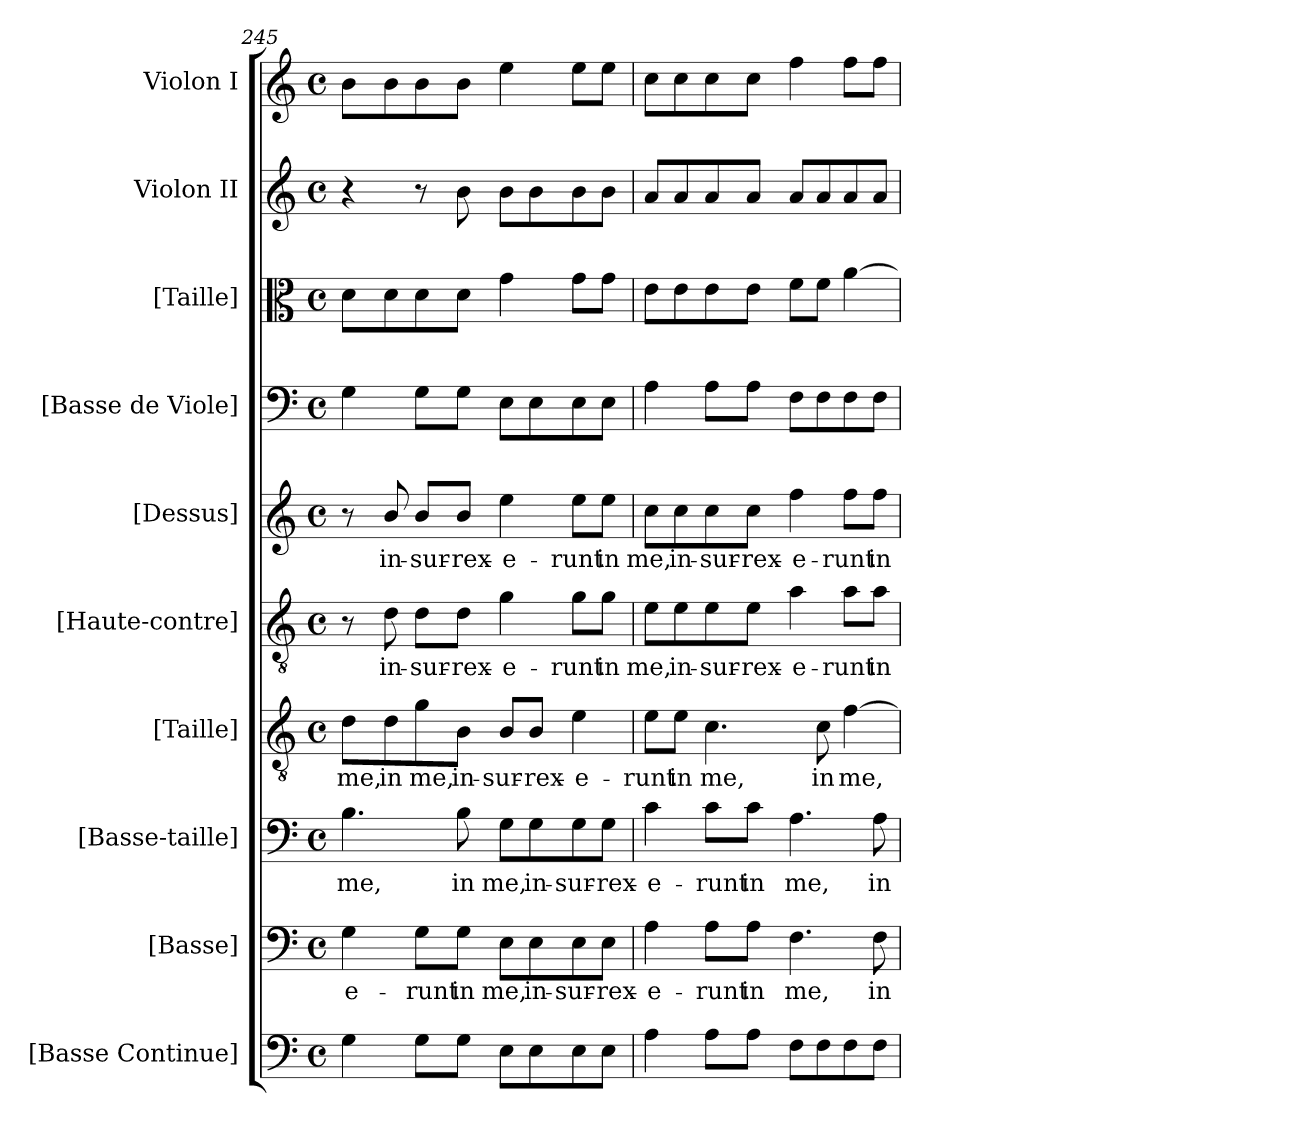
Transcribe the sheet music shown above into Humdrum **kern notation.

**kern	**kern	**text	**kern	**text	**kern	**text	**kern	**text	**kern	**text	**kern	**kern	**kern	**kern
*part10	*part9	*part9	*part8	*part8	*part7	*part7	*part6	*part6	*part5	*part5	*part4	*part3	*part2	*part1
*staff10	*staff9	*staff9	*staff8	*staff8	*staff7	*staff7	*staff6	*staff6	*staff5	*staff5	*staff4	*staff3	*staff2	*staff1
*I"[Basse Continue]	*I"[Basse]	*	*I"[Basse-taille]	*	*I"[Taille]	*	*I"[Haute-contre]	*	*I"[Dessus]	*	*I"[Basse de Viole]	*I"[Taille]	*I"Violon II	*I"Violon I
*I'B.c.	*I'B.	*	*I'B.t.	*	*I'T.	*	*I'H.C.	*	*I'D.	*	*	*	*I'Vln. II	*I'Vln. I
*clefF4	*clefF4	*	*clefF4	*	*clefGv2	*	*clefGv2	*	*clefG2	*	*clefF4	*clefC3	*clefG2	*clefG2
*	*	*	*	*	*ITrd7c12	*	*ITrd7c12	*	*	*	*	*	*	*
*k[]	*k[]	*	*k[]	*	*k[]	*	*k[]	*	*k[]	*	*k[]	*k[]	*k[]	*k[]
*M4/4	*M4/4	*	*M4/4	*	*M4/4	*	*M4/4	*	*M4/4	*	*M4/4	*M4/4	*M4/4	*M4/4
*met(c)	*met(c)	*	*met(c)	*	*met(c)	*	*met(c)	*	*met(c)	*	*met(c)	*met(c)	*met(c)	*met(c)
=245	=245	=245	=245	=245	=245	=245	=245	=245	=245	=245	=245	=245	=245	=245
!	!	!LO:LY:b:color=#000000	!	!	!	!	!	!	!	!	!	!	!	!
!	!	!	!	!LO:LY:b:color=#000000	!	!	!	!	!	!	!	!	!	!
!	!	!	!	!	!	!LO:LY:b:color=#000000	!	!	!	!	!	!	!	!
4Gi\	4Gi\	-e-	4.Bi\	me,	8Di\L	me,	8r	.	8r	.	4Gi\	8di\L	4r	8bi\L
!	!	!	!	!	!	!LO:LY:b:color=#000000	!	!	!	!	!	!	!	!
!	!	!	!	!	!	!	!	!LO:LY:b:color=#000000	!	!	!	!	!	!
!	!	!	!	!	!	!	!	!	!	!LO:LY:b:color=#000000	!	!	!	!
.	.	.	.	.	8Di\	in	8Di\	in-	8bi/	in-	.	8di\	.	8bi\
!	!	!LO:LY:b:color=#000000	!	!	!	!	!	!	!	!	!	!	!	!
!	!	!	!	!	!	!LO:LY:b:color=#000000	!	!	!	!	!	!	!	!
!	!	!	!	!	!	!	!	!LO:LY:b:color=#000000	!	!	!	!	!	!
!	!	!	!	!	!	!	!	!	!	!LO:LY:b:color=#000000	!	!	!	!
8Gi\L	8Gi\L	-runt	.	.	8Gi\	me,	8Di\L	-sur-	8bi/L	-sur-	8Gi\L	8di\	8r	8bi\
!	!	!LO:LY:b:color=#000000	!	!	!	!	!	!	!	!	!	!	!	!
!	!	!	!	!LO:LY:b:color=#000000	!	!	!	!	!	!	!	!	!	!
!	!	!	!	!	!	!LO:LY:b:color=#000000	!	!	!	!	!	!	!	!
!	!	!	!	!	!	!	!	!LO:LY:b:color=#000000	!	!	!	!	!	!
!	!	!	!	!	!	!	!	!	!	!LO:LY:b:color=#000000	!	!	!	!
8Gi\J	8Gi\J	in	8Bi\	in	8BBi\J	in-	8Di\J	-rex-	8bi/J	-rex-	8Gi\J	8di\J	8bi\	8bi\J
!	!	!LO:LY:b:color=#000000	!	!	!	!	!	!	!	!	!	!	!	!
!	!	!	!	!LO:LY:b:color=#000000	!	!	!	!	!	!	!	!	!	!
!	!	!	!	!	!	!LO:LY:b:color=#000000	!	!	!	!	!	!	!	!
!	!	!	!	!	!	!	!	!LO:LY:b:color=#000000	!	!	!	!	!	!
!	!	!	!	!	!	!	!	!	!	!LO:LY:b:color=#000000	!	!	!	!
8Ei\L	8Ei\L	me,	8Gi\L	me,	8BBi/L	-sur-	4Gi\	-e-	4eei\	-e-	8Ei\L	4gi\	8bi\L	4eei\
!	!	!LO:LY:b:color=#000000	!	!	!	!	!	!	!	!	!	!	!	!
!	!	!	!	!LO:LY:b:color=#000000	!	!	!	!	!	!	!	!	!	!
!	!	!	!	!	!	!LO:LY:b:color=#000000	!	!	!	!	!	!	!	!
8Ei\	8Ei\	in-	8Gi\	in-	8BBi/J	-rex-	.	.	.	.	8Ei\	.	8bi\	.
!	!	!LO:LY:b:color=#000000	!	!	!	!	!	!	!	!	!	!	!	!
!	!	!	!	!LO:LY:b:color=#000000	!	!	!	!	!	!	!	!	!	!
!	!	!	!	!	!	!LO:LY:b:color=#000000	!	!	!	!	!	!	!	!
!	!	!	!	!	!	!	!	!LO:LY:b:color=#000000	!	!	!	!	!	!
!	!	!	!	!	!	!	!	!	!	!LO:LY:b:color=#000000	!	!	!	!
8Ei\	8Ei\	-sur-	8Gi\	-sur-	4Ei\	-e-	8Gi\L	-runt	8eei\L	-runt	8Ei\	8gi\L	8bi\	8eei\L
!	!	!LO:LY:b:color=#000000	!	!	!	!	!	!	!	!	!	!	!	!
!	!	!	!	!LO:LY:b:color=#000000	!	!	!	!	!	!	!	!	!	!
!	!	!	!	!	!	!	!	!LO:LY:b:color=#000000	!	!	!	!	!	!
!	!	!	!	!	!	!	!	!	!	!LO:LY:b:color=#000000	!	!	!	!
8Ei\J	8Ei\J	-rex-	8Gi\J	-rex-	.	.	8Gi\J	in	8eei\J	in	8Ei\J	8gi\J	8bi\J	8eei\J
!!LO:PB:g=z
=246	=246	=246	=246	=246	=246	=246	=246	=246	=246	=246	=246	=246	=246	=246
!	!	!LO:LY:b:color=#000000	!	!	!	!	!	!	!	!	!	!	!	!
!	!	!	!	!LO:LY:b:color=#000000	!	!	!	!	!	!	!	!	!	!
!	!	!	!	!	!	!LO:LY:b:color=#000000	!	!	!	!	!	!	!	!
!	!	!	!	!	!	!	!	!LO:LY:b:color=#000000	!	!	!	!	!	!
!	!	!	!	!	!	!	!	!	!	!LO:LY:b:color=#000000	!	!	!	!
4Ai\	4Ai\	-e-	4ci\	-e-	8Ei\L	-runt	8Ei\L	me,	8cci\L	me,	4Ai\	8ei\L	8ai/L	8cci\L
!	!	!	!	!	!	!LO:LY:b:color=#000000	!	!	!	!	!	!	!	!
!	!	!	!	!	!	!	!	!LO:LY:b:color=#000000	!	!	!	!	!	!
!	!	!	!	!	!	!	!	!	!	!LO:LY:b:color=#000000	!	!	!	!
.	.	.	.	.	8Ei\J	in	8Ei\	in-	8cci\	in-	.	8ei\	8ai/	8cci\
!	!	!LO:LY:b:color=#000000	!	!	!	!	!	!	!	!	!	!	!	!
!	!	!	!	!LO:LY:b:color=#000000	!	!	!	!	!	!	!	!	!	!
!	!	!	!	!	!	!LO:LY:b:color=#000000	!	!	!	!	!	!	!	!
!	!	!	!	!	!	!	!	!LO:LY:b:color=#000000	!	!	!	!	!	!
!	!	!	!	!	!	!	!	!	!	!LO:LY:b:color=#000000	!	!	!	!
8Ai\L	8Ai\L	-runt	8ci\L	-runt	4.Ci\	me,	8Ei\	-sur-	8cci\	-sur-	8Ai\L	8ei\	8ai/	8cci\
!	!	!LO:LY:b:color=#000000	!	!	!	!	!	!	!	!	!	!	!	!
!	!	!	!	!LO:LY:b:color=#000000	!	!	!	!	!	!	!	!	!	!
!	!	!	!	!	!	!	!	!LO:LY:b:color=#000000	!	!	!	!	!	!
!	!	!	!	!	!	!	!	!	!	!LO:LY:b:color=#000000	!	!	!	!
8Ai\J	8Ai\J	in	8ci\J	in	.	.	8Ei\J	-rex-	8cci\J	-rex-	8Ai\J	8ei\J	8ai/J	8cci\J
!	!	!LO:LY:b:color=#000000	!	!	!	!	!	!	!	!	!	!	!	!
!	!	!	!	!LO:LY:b:color=#000000	!	!	!	!	!	!	!	!	!	!
!	!	!	!	!	!	!	!	!LO:LY:b:color=#000000	!	!	!	!	!	!
!	!	!	!	!	!	!	!	!	!	!LO:LY:b:color=#000000	!	!	!	!
8Fi\L	4.Fi\	me,	4.Ai\	me,	.	.	4Ai\	-e-	4ffi\	-e-	8Fi\L	8fi\L	8ai/L	4ffi\
!	!	!	!	!	!	!LO:LY:b:color=#000000	!	!	!	!	!	!	!	!
8Fi\	.	.	.	.	8Ci\	in	.	.	.	.	8Fi\	8fi\J	8ai/	.
!	!	!	!	!	!	!LO:LY:b:color=#000000	!	!	!	!	!	!	!	!
!	!	!	!	!	!	!	!	!LO:LY:b:color=#000000	!	!	!	!	!	!
!	!	!	!	!	!	!	!	!	!	!LO:LY:b:color=#000000	!	!	!	!
8Fi\	.	.	.	.	[4Fi\	me,	8Ai\L	-runt	8ffi\L	-runt	8Fi\	[4ai\	8ai/	8ffi\L
!	!	!LO:LY:b:color=#000000	!	!	!	!	!	!	!	!	!	!	!	!
!	!	!	!	!LO:LY:b:color=#000000	!	!	!	!	!	!	!	!	!	!
!	!	!	!	!	!	!	!	!LO:LY:b:color=#000000	!	!	!	!	!	!
!	!	!	!	!	!	!	!	!	!	!LO:LY:b:color=#000000	!	!	!	!
8Fi\J	8Fi\	in	8Ai\	in	.	.	8Ai\J	in	8ffi\J	in	8Fi\J	.	8ai/J	8ffi\J
=	=	=	=	=	=	=	=	=	=	=	=	=	=	=
*-	*-	*-	*-	*-	*-	*-	*-	*-	*-	*-	*-	*-	*-	*-
